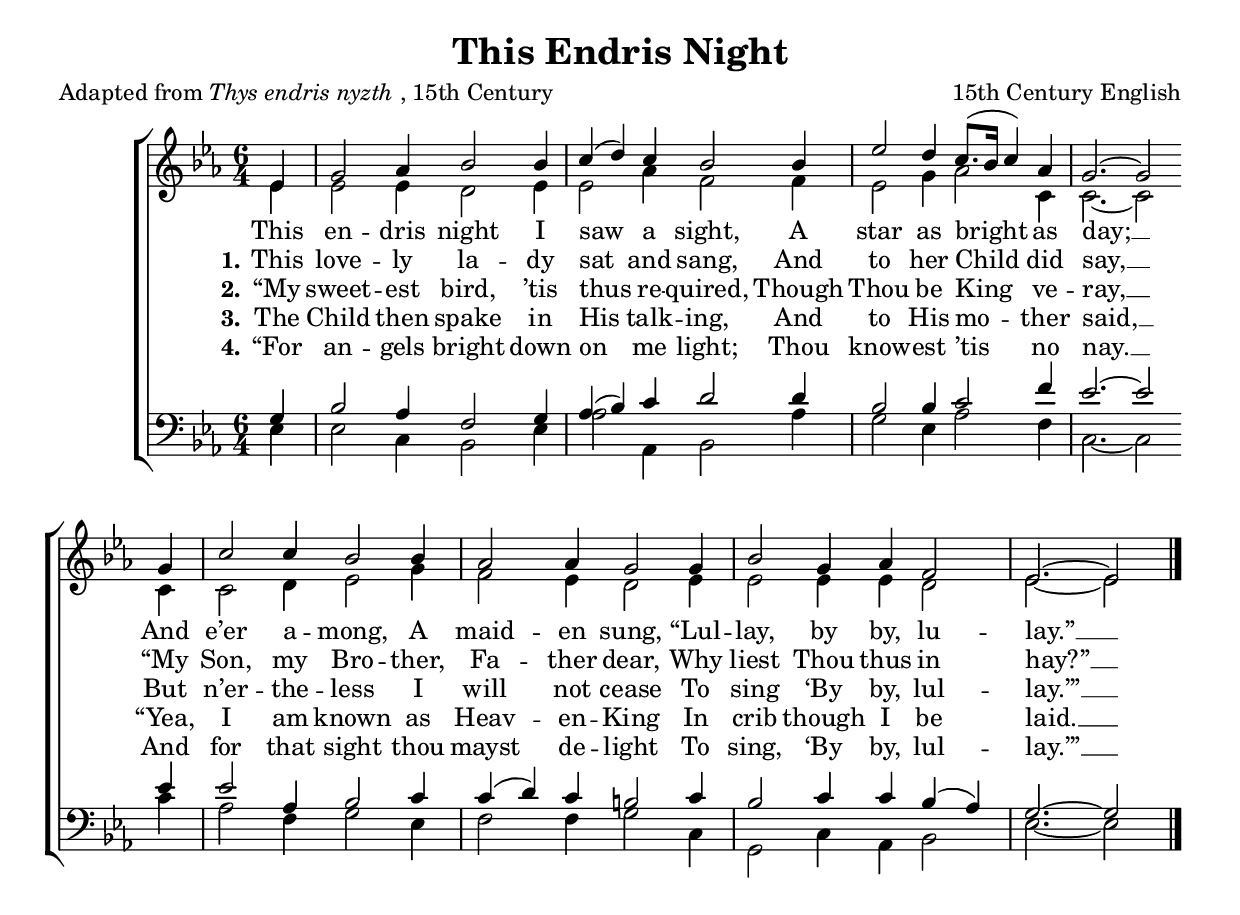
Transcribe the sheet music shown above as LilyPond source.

\version "2.14.2"
\include "util.ly"
\header {

    title = "This Endris Night"
    composer = "15th Century English"
    poet = \markup{Adapted from \italic{Thys endris nyzth}, 15th Century}
    %tagline = \markup\concat{"from " \italic"The English Carol Book, Second Series" ", 1913, via " \italic"HymnsAndCarolsOfChristmas.com"}
  }

global = {
  \key ees \major
  \time 6/4
  %\override DynamicLineSpanner #'staff-padding = #0.0
  %\override DynamicLineSpanner #'Y-extent = #'(0 . 0)
}

sopMusic = \relative c' {
  \partial 4 ees4 |
  g2 aes4 bes2 bes4 |
  c( d) c bes2 bes4 |
  ees2 d4 c8.[( bes16] c4) aes |
  g2.~ g2 \bar""\break g4 |
  
  c2 c4 bes2 bes4 |
  aes2 aes4 g2 g4 |
  bes2 g4 aes f2 |
  ees2.~ ees2 \bar "|."
}
sopWords = \lyricmode {
  
}

altoMusic = \relative c' {
  ees4 |
  ees2 ees4 d2 ees4 |
  ees2 aes4 f2 f4 |
  ees2 g4 aes2 c,4 |
  c2.~ c2 \bar"" c4 |
  
  c2 d4 ees2 g4 |
  f2 ees4 d2 ees4 |
  ees2 ees4 ees d2 |
  ees2.~  ees2 \bar"|."
}
altoWords = \lyricmode {
  \dropLyricsIX
  This en -- dris night I saw a sight,
  A star as bright as day; __
  And e’er a -- mong, A maid -- en sung,
  “Lul -- lay, by by, lu -- lay.” __
}
altoWordsII = \lyricmode {
  \dropLyricsIX
%\markup\italic
  \set stanza = #"1."
  This love -- ly la -- dy sat and sang,
  And to her Child did say, __
  “My Son, my Bro -- ther, Fa -- ther dear,
  Why liest Thou thus in hay?” __
}
altoWordsIII = \lyricmode {
  \dropLyricsIX
  \set stanza = #"2."
  “My sweet -- est bird, ’tis thus re -- quired,
  Though Thou be King ve -- ray, __
  But n’er -- the -- less I will not cease
  To sing ‘By by, lul -- lay.’” __
}
altoWordsIV = \lyricmode {
  \dropLyricsIX
  \set stanza = #"3."
  The Child then spake in His talk -- ing,
  And to His mo -- ther said, __
  “Yea, I am known as Heav -- en -- King
  In crib though I be laid. __
}
altoWordsV = \lyricmode {
  \dropLyricsIX
  \set stanza = #"4."
  “For an -- gels bright down on me light;
  Thou know -- est ’tis no nay. __
  And for that sight thou mayst de -- light
  To sing, ‘By by, lul -- lay.’” __
}
altoWordsVI = \lyricmode {
  \set stanza = #" 5."
  
}
tenorMusic = \relative c' {
  g4 |
  bes2 aes4 f2 g4 |
  aes( bes) c d2 d4 |
  bes2 bes4 c2 f4 |
  ees2.~ ees2 \bar"" ees4 |
  
  ees2 aes,4 bes2 c4 |
  c( d) c b2 c4 |
  bes2 c4 c bes( aes) |
  g2.~ g2 \bar"|."
}
tenorWords = \lyricmode {

}

bassMusic = \relative c {
  ees4 |
  ees2 c4 bes2 ees4 |
  aes2 aes,4 bes2 aes'4 |
  g2 ees4 aes2 f4 |
  c2.~ c2 \bar"" c'4 |
  
  aes2 f4 g2 ees4 |
  f2 f4 g2 c,4 |
  g2 c4 aes bes2 |
  ees2.~ ees2 \bar"|."
}
bassWords = \lyricmode {

}

pianoRH = \relative c' {
  
}
pianoLH = \relative c' {
  
}

\score {
  <<
   \new ChoirStaff <<
%    \new Lyrics = sopranos \with { \override VerticalAxisGroup #'nonstaff-relatedstaff-spacing = #'((basic-distance . 1)) }
    \new Staff = women <<
      \new Voice = "sopranos" { \voiceOne << \global \sopMusic >> }
      \new Voice = "altos" { \voiceTwo << \global \altoMusic >> }
    >>
    \new Lyrics \with { alignAboveContext = #"women" \override VerticalAxisGroup #'nonstaff-relatedstaff-spacing = #'((basic-distance . 1))} \lyricsto "sopranos" \sopWords
    \new Lyrics = "altosVI"  \with { alignBelowContext = #"women" } \lyricsto "sopranos" \altoWordsVI
    \new Lyrics = "altosV"  \with { alignBelowContext = #"women" } \lyricsto "sopranos" \altoWordsV
    \new Lyrics = "altosIV"  \with { alignBelowContext = #"women" } \lyricsto "sopranos" \altoWordsIV
    \new Lyrics = "altosIII"  \with { alignBelowContext = #"women" } \lyricsto "sopranos" \altoWordsIII
    \new Lyrics = "altosII"  \with { alignBelowContext = #"women" } \lyricsto "sopranos" \altoWordsII
    \new Lyrics = "altos"  \with { alignBelowContext = #"women" \override VerticalAxisGroup #'nonstaff-relatedstaff-spacing = #'((padding . -0.5)) } \lyricsto "sopranos" \altoWords
   \new Staff = men <<
      \clef bass
      \new Voice = "tenors" { \voiceOne << \global \tenorMusic >> }
      \new Voice = "basses" { \voiceTwo << \global \bassMusic >> }
    >>
    \new Lyrics \with { alignAboveContext = #"men" \override VerticalAxisGroup #'nonstaff-relatedstaff-spacing = #'((basic-distance . 1)) } \lyricsto "tenors" \tenorWords
    \new Lyrics \with { alignBelowContext = #"men" \override VerticalAxisGroup #'nonstaff-relatedstaff-spacing = #'((basic-distance . 1)) } \lyricsto "basses" \bassWords
  >>
%    \new PianoStaff << \new Staff { \new Voice { \pianoRH } } \new Staff { \clef "bass" \pianoLH } >>
  >>
  \layout { }
  
  \midi {
    \tempo 4 = 150
    \set Staff.midiInstrument = "flute"
  
    \context {
      \Voice
      \remove "Dynamic_performer"
    }
  }
}
